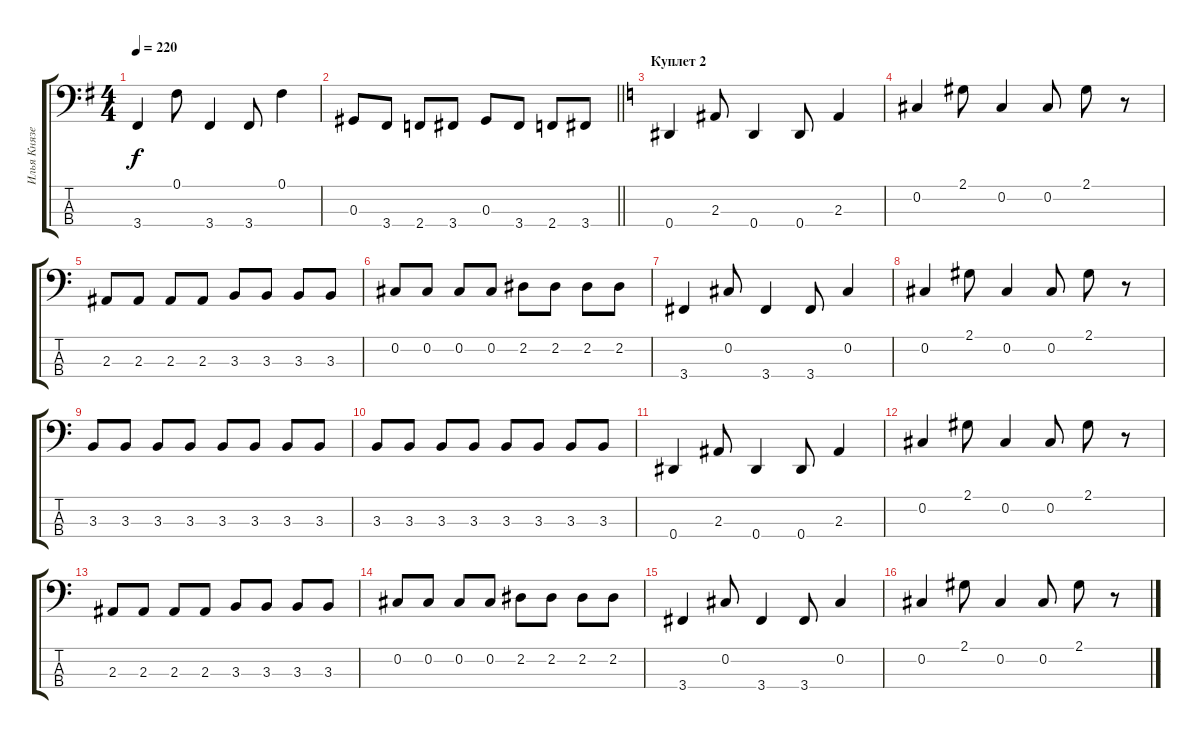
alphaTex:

\track ("Илья Князев" "Илья Князе") {instrument electricbasspick}
\staff {score tabs}
\tuning (Gb2 Db2 Ab1 Eb1) {hide}
\ts (4 4)
\tempo 220
\clef f4
\ks g
3.4.4{dy f} 0.1.8 3.4.4 3.4.8 0.1.4 |
\barLineRight lightlight
0.3.8 3.4.8 2.4.8 3.4.8 0.3.8 3.4.8 2.4.8 3.4.8 |
\section ("" "Куплет 2")
\ks c
0.4.4 2.3.8 0.4.4 0.4.8 2.3.4 |
0.2.4 2.1.8 0.2.4 0.2.8 2.1.8 r.8 |
2.3.8 2.3.8 2.3.8 2.3.8 3.3.8 3.3.8 3.3.8 3.3.8 |
0.2.8 0.2.8 0.2.8 0.2.8 2.2.8 2.2.8 2.2.8 2.2.8 |
3.4.4 0.2.8 3.4.4 3.4.8 0.2.4 |
0.2.4 2.1.8 0.2.4 0.2.8 2.1.8 r.8 |
3.3.8 3.3.8 3.3.8 3.3.8 3.3.8 3.3.8 3.3.8 3.3.8 |
3.3.8 3.3.8 3.3.8 3.3.8 3.3.8 3.3.8 3.3.8 3.3.8 |
0.4.4 2.3.8 0.4.4 0.4.8 2.3.4 |
0.2.4 2.1.8 0.2.4 0.2.8 2.1.8 r.8 |
2.3.8 2.3.8 2.3.8 2.3.8 3.3.8 3.3.8 3.3.8 3.3.8 |
0.2.8 0.2.8 0.2.8 0.2.8 2.2.8 2.2.8 2.2.8 2.2.8 |
3.4.4 0.2.8 3.4.4 3.4.8 0.2.4 |
0.2.4 2.1.8 0.2.4 0.2.8 2.1.8 r.8
